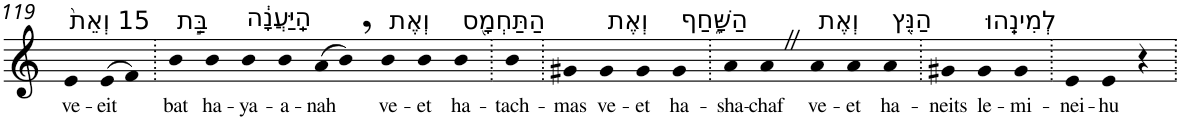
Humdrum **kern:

**kern	**text
*part1	*part1
*staff1	*staff1
*I"Piano	*
*I'Pno	*
!!LO:PB:g=z
*clefG2	*
*k[]	*
=119	=119
!LO:TX:a:t=15 וְאֵת֙	!
!	!LO:LY:b
4e	ve-
!	!LO:LY:b
(>8e	-eit
8f)	.
=120.	=120.
!LO:TX:a:t=בַּ֣ת	!
!	!LO:LY:b
4b	bat
!LO:TX:a:t=הַֽיַּעֲנָ֔ה	!
!	!LO:LY:b
4b	ha-
!	!LO:LY:b
4b	-ya-
!	!LO:LY:b
4b	-a-
!	!LO:LY:b
(>8a	-nah
8b,)	.
!LO:TX:a:t=וְאֶת	!
!	!LO:LY:b
4b	ve-
!	!LO:LY:b
4b	-et
!LO:TX:a:t=הַתַּחְמָ֖ס	!
!	!LO:LY:b
4b	ha-
=121.	=121.
!	!LO:LY:b
4b	-tach-
=122.	=122.
!	!LO:LY:b
4g#X	-mas
!LO:TX:a:t=וְאֶת	!
!	!LO:LY:b
4g#	ve-
!	!LO:LY:b
4g#	-et
!LO:TX:a:t=הַשָּׁ֑חַף	!
!	!LO:LY:b
4g#	ha-
=123.	=123.
!	!LO:LY:b
4a	-sha-
!	!LO:LY:b
4aZ	-chaf
!LO:TX:a:t=וְאֶת	!
!	!LO:LY:b
4a	ve-
!	!LO:LY:b
4a	-et
!LO:TX:a:t=הַנֵּ֖ץ	!
!	!LO:LY:b
4a	ha-
=124.	=124.
!	!LO:LY:b
4g#X	-neits
!LO:TX:a:t=לְמִינֵֽהוּ	!
!	!LO:LY:b
4g#	le-
!	!LO:LY:b
4g#	-mi-
=125.	=125.
!	!LO:LY:b
4e	-nei-
!	!LO:LY:b
4e	-hu
4r	.
=.	=.
*-	*-
